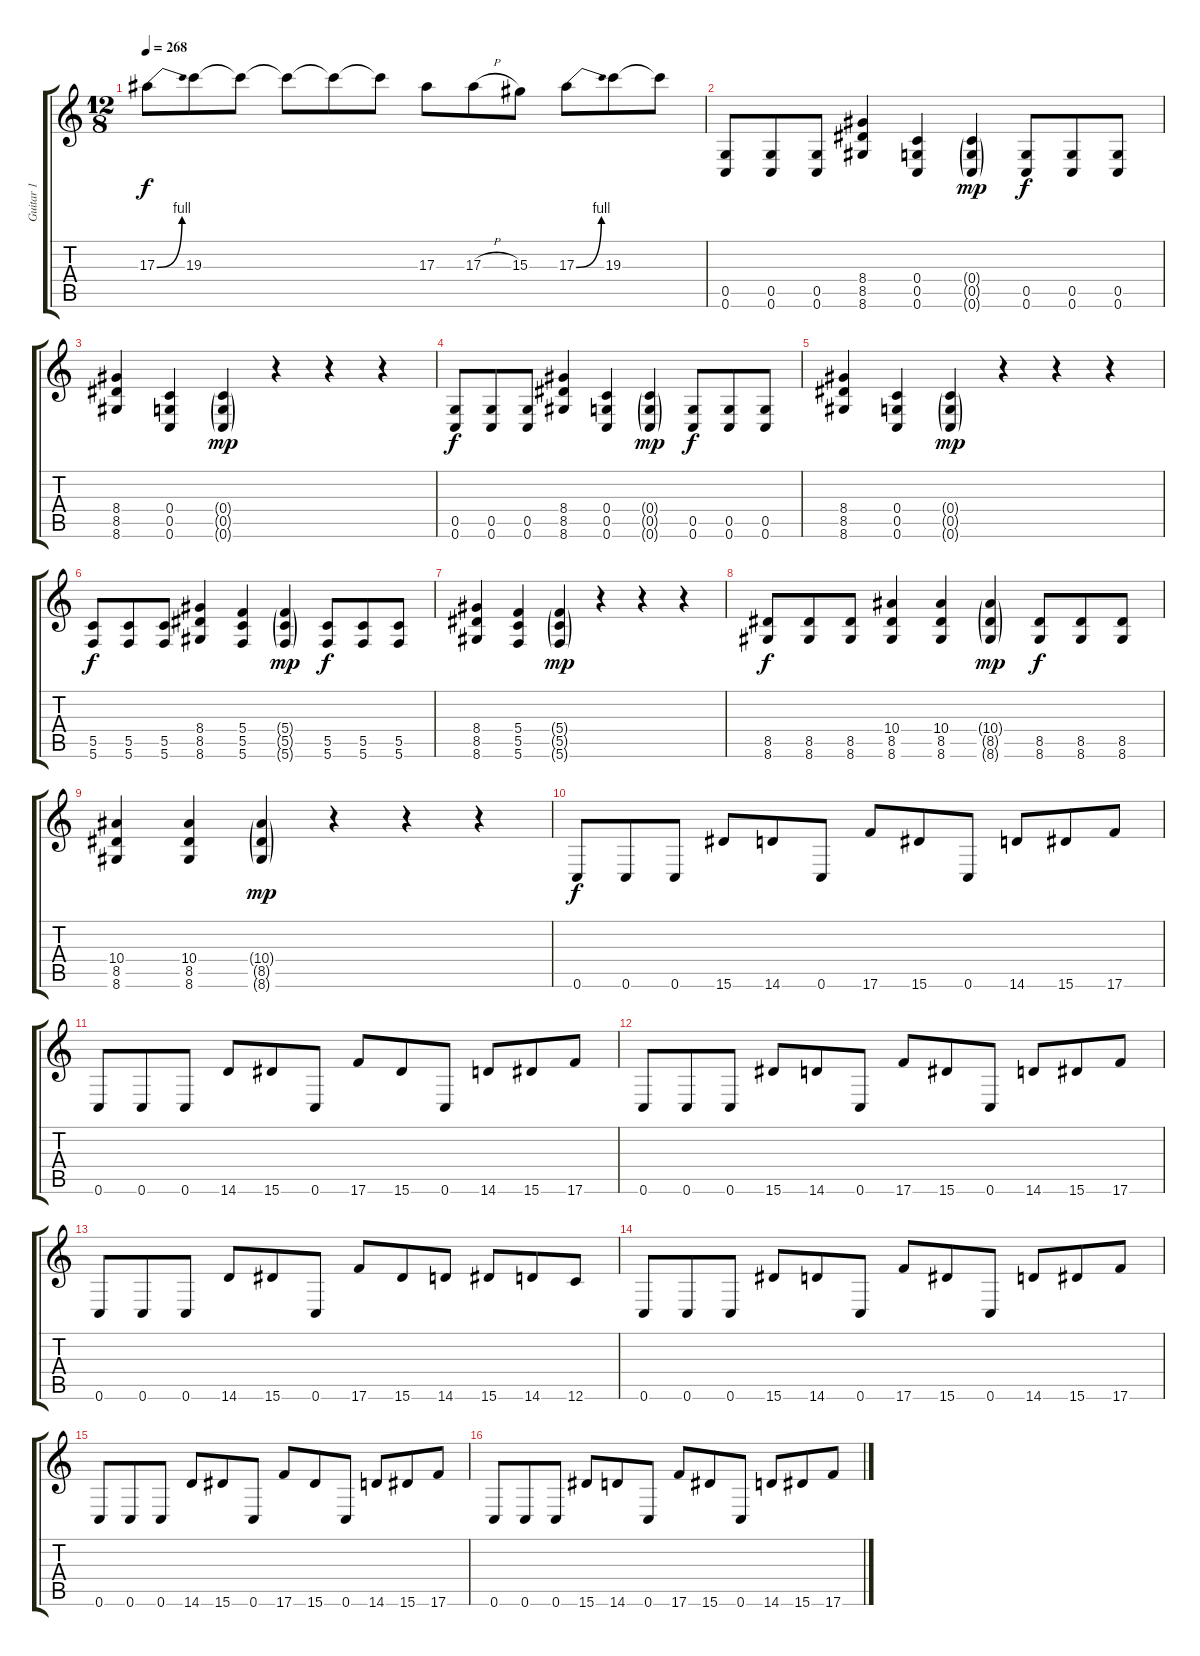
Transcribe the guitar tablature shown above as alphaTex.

\track ("Guitar 1" "Guitar 1") {instrument distortionguitar}
\staff {score tabs}
\tuning (D4 A3 F3 C3 G2 C2) {hide}
\ts (12 8)
\tempo 268
\clef g2
\ks c
17.3{be (bend 0 0 60 4)}.8{dy f} 19.3.8 19.3{t}.8 19.3{t}.8 19.3{t}.8 19.3{t}.8 17.3.8 17.3{h}.8 15.3.8 17.3{be (bend 0 0 60 4)}.8 19.3.8 19.3{t}.8 |
(0.5 0.6).8 (0.5 0.6).8 (0.5 0.6).8 (8.4 8.5 8.6).4 (0.4 0.5 0.6).4 (0.4{g} 0.5{g} 0.6{g}).4{dy mp} (0.5 0.6).8{dy f} (0.5 0.6).8 (0.5 0.6).8 |
(8.4 8.5 8.6).4 (0.4 0.5 0.6).4 (0.4{g} 0.5{g} 0.6{g}).4{dy mp} r.4 r.4 r.4 |
(0.5 0.6).8{dy f} (0.5 0.6).8 (0.5 0.6).8 (8.4 8.5 8.6).4 (0.4 0.5 0.6).4 (0.4{g} 0.5{g} 0.6{g}).4{dy mp} (0.5 0.6).8{dy f} (0.5 0.6).8 (0.5 0.6).8 |
(8.4 8.5 8.6).4 (0.4 0.5 0.6).4 (0.4{g} 0.5{g} 0.6{g}).4{dy mp} r.4 r.4 r.4 |
(5.5 5.6).8{dy f} (5.5 5.6).8 (5.5 5.6).8 (8.4 8.5 8.6).4 (5.4 5.5 5.6).4 (5.4{g} 5.5{g} 5.6{g}).4{dy mp} (5.5 5.6).8{dy f} (5.5 5.6).8 (5.5 5.6).8 |
(8.4 8.5 8.6).4 (5.4 5.5 5.6).4 (5.4{g} 5.5{g} 5.6{g}).4{dy mp} r.4 r.4 r.4 |
(8.5 8.6).8{dy f} (8.5 8.6).8 (8.5 8.6).8 (10.4 8.5 8.6).4 (10.4 8.5 8.6).4 (10.4{g} 8.5{g} 8.6{g}).4{dy mp} (8.5 8.6).8{dy f} (8.5 8.6).8 (8.5 8.6).8 |
(10.4 8.5 8.6).4 (10.4 8.5 8.6).4 (10.4{g} 8.5{g} 8.6{g}).4{dy mp} r.4 r.4 r.4 |
0.6.8{dy f} 0.6.8 0.6.8 15.6.8 14.6.8 0.6.8 17.6.8 15.6.8 0.6.8 14.6.8 15.6.8 17.6.8 |
0.6.8 0.6.8 0.6.8 14.6.8 15.6.8 0.6.8 17.6.8 15.6.8 0.6.8 14.6.8 15.6.8 17.6.8 |
0.6.8 0.6.8 0.6.8 15.6.8 14.6.8 0.6.8 17.6.8 15.6.8 0.6.8 14.6.8 15.6.8 17.6.8 |
0.6.8 0.6.8 0.6.8 14.6.8 15.6.8 0.6.8 17.6.8 15.6.8 14.6.8 15.6.8 14.6.8 12.6.8 |
0.6.8 0.6.8 0.6.8 15.6.8 14.6.8 0.6.8 17.6.8 15.6.8 0.6.8 14.6.8 15.6.8 17.6.8 |
0.6.8 0.6.8 0.6.8 14.6.8 15.6.8 0.6.8 17.6.8 15.6.8 0.6.8 14.6.8 15.6.8 17.6.8 |
0.6.8 0.6.8 0.6.8 15.6.8 14.6.8 0.6.8 17.6.8 15.6.8 0.6.8 14.6.8 15.6.8 17.6.8
